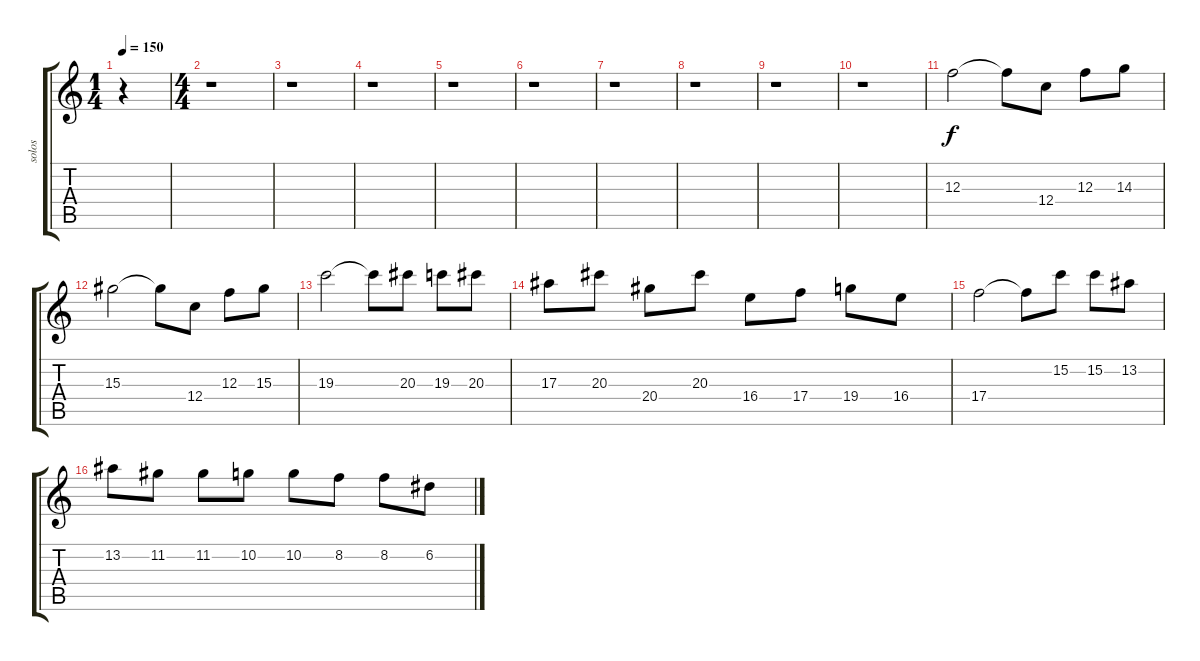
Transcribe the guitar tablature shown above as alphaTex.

\track ("solos" "solos") {instrument distortionguitar}
\staff {score tabs}
\tuning (D4 A3 F3 C3 G2 D2) {hide}
\ts (1 4)
\tempo 150
\clef g2
\ks c
r.4{dy f} |
\ts (4 4)
r.1 |
r.1 |
r.1 |
r.1 |
r.1 |
r.1 |
r.1 |
r.1 |
r.1 |
12.3.2 12.3{t}.8 12.4.8 12.3.8 14.3.8 |
15.3.2 15.3{t}.8 12.4.8 12.3.8 15.3.8 |
19.3.2 19.3{t}.8 20.3.8 19.3.8 20.3.8 |
17.3.8 20.3.8 20.4.8 20.3.8 16.4.8 17.4.8 19.4.8 16.4.8 |
17.4.2 17.4{t}.8 15.2.8 15.2.8 13.2.8 |
13.2.8 11.2.8 11.2.8 10.2.8 10.2.8 8.2.8 8.2.8 6.2.8
